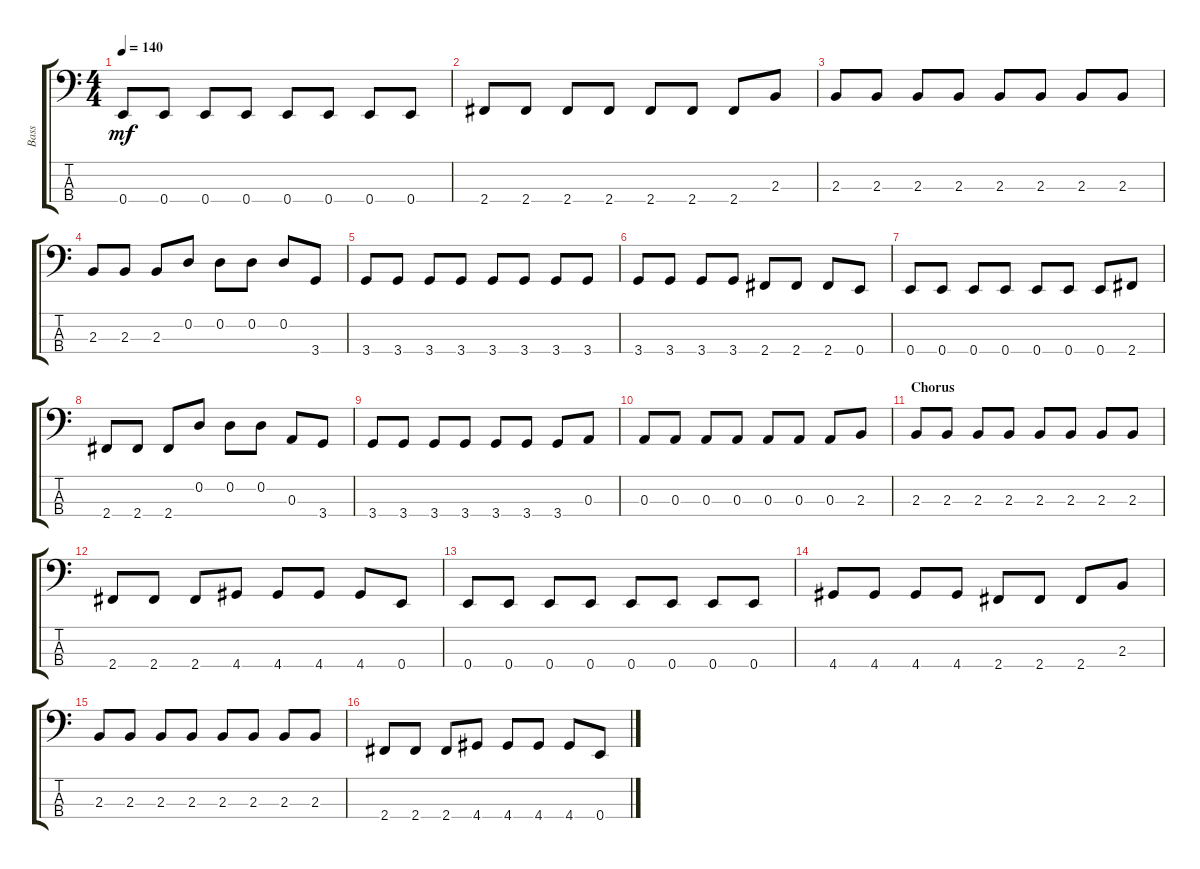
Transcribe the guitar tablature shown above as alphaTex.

\track ("Bass" "Bass") {instrument electricbasspick}
\staff {score tabs}
\tuning (G2 D2 A1 E1) {hide}
\ts (4 4)
\tempo 140
\clef f4
\ks c
0.4.8{dy mf} 0.4.8 0.4.8 0.4.8 0.4.8 0.4.8 0.4.8 0.4.8 |
2.4.8 2.4.8 2.4.8 2.4.8 2.4.8 2.4.8 2.4.8 2.3.8 |
2.3.8 2.3.8 2.3.8 2.3.8 2.3.8 2.3.8 2.3.8 2.3.8 |
2.3.8 2.3.8 2.3.8 0.2.8 0.2.8 0.2.8 0.2.8 3.4.8 |
3.4.8 3.4.8 3.4.8 3.4.8 3.4.8 3.4.8 3.4.8 3.4.8 |
3.4.8 3.4.8 3.4.8 3.4.8 2.4.8 2.4.8 2.4.8 0.4.8 |
0.4.8 0.4.8 0.4.8 0.4.8 0.4.8 0.4.8 0.4.8 2.4.8 |
2.4.8 2.4.8 2.4.8 0.2.8 0.2.8 0.2.8 0.3.8 3.4.8 |
3.4.8 3.4.8 3.4.8 3.4.8 3.4.8 3.4.8 3.4.8 0.3.8 |
0.3.8 0.3.8 0.3.8 0.3.8 0.3.8 0.3.8 0.3.8 2.3.8 |
\section ("" "Chorus")
2.3.8 2.3.8 2.3.8 2.3.8 2.3.8 2.3.8 2.3.8 2.3.8 |
2.4.8 2.4.8 2.4.8 4.4.8 4.4.8 4.4.8 4.4.8 0.4.8 |
0.4.8 0.4.8 0.4.8 0.4.8 0.4.8 0.4.8 0.4.8 0.4.8 |
4.4.8 4.4.8 4.4.8 4.4.8 2.4.8 2.4.8 2.4.8 2.3.8 |
2.3.8 2.3.8 2.3.8 2.3.8 2.3.8 2.3.8 2.3.8 2.3.8 |
2.4.8 2.4.8 2.4.8 4.4.8 4.4.8 4.4.8 4.4.8 0.4.8
